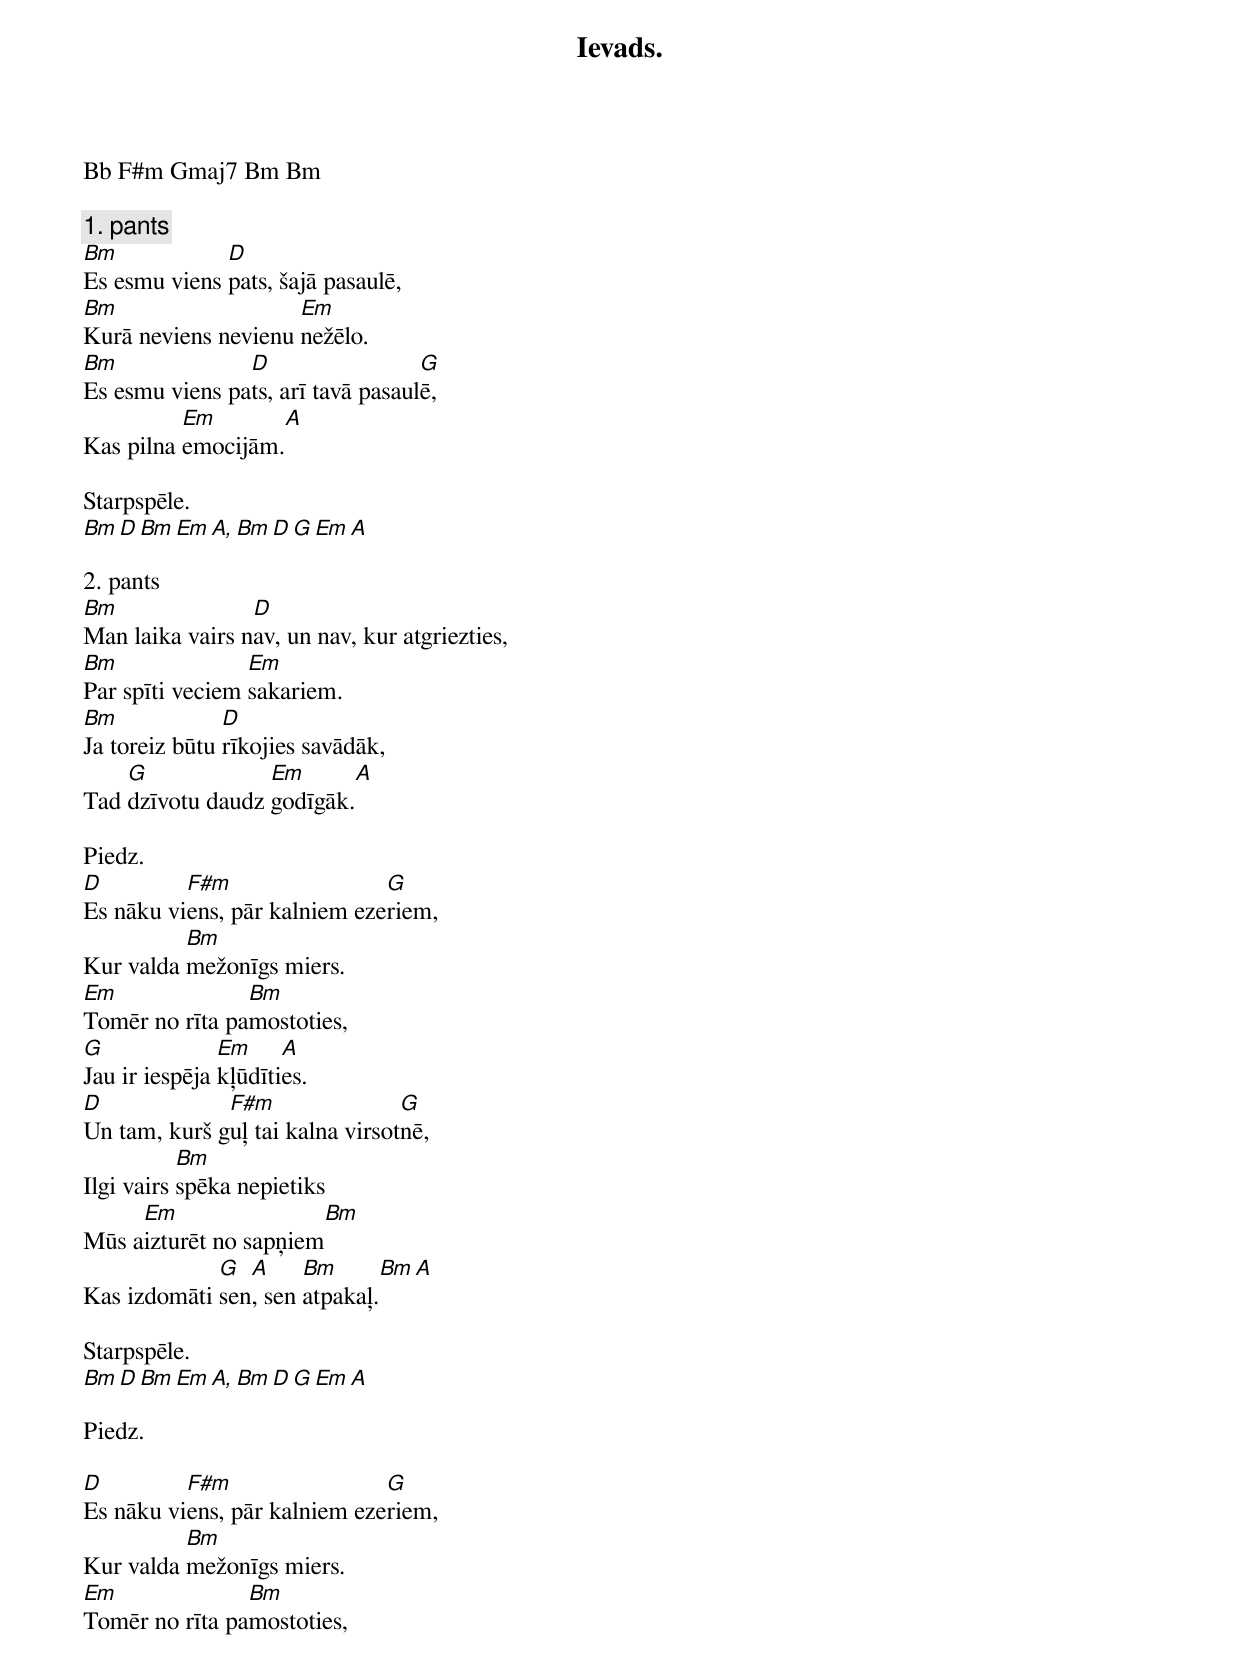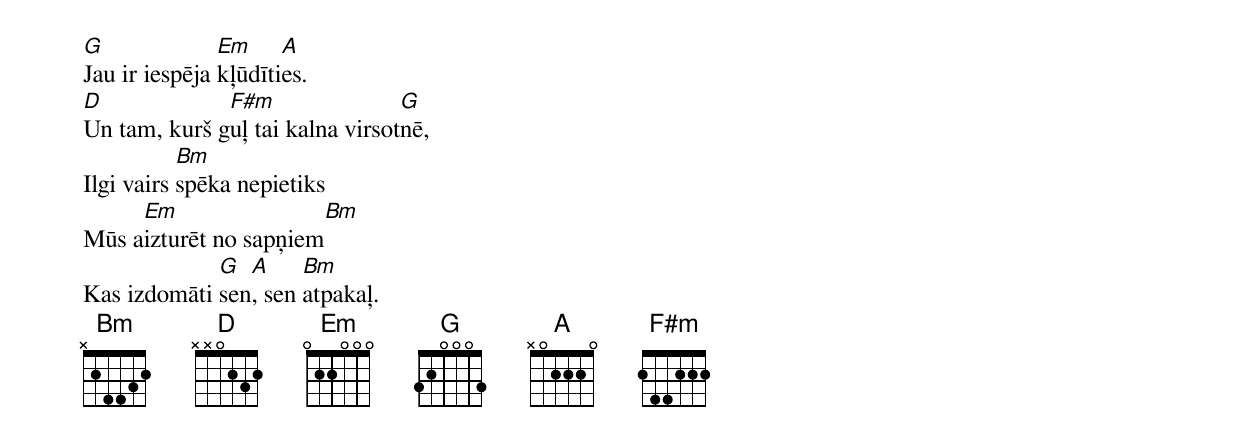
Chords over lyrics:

Ievads.
Bb F#m Gmaj7 Bm Bm

1. pants
Bm            D
Es esmu viens pats, šajā pasaulē,
Bm                   Em
Kurā neviens nevienu nežēlo.
Bm              D                  G
Es esmu viens pats, arī tavā pasaulē,
          Em       A
Kas pilna emocijām.

Starpspēle.
Bm D Bm Em A, Bm D G Em A

2. pants
Bm               D
Man laika vairs nav, un nav, kur atgriezties,
Bm               Em
Par spīti veciem sakariem.
Bm             D
Ja toreiz būtu rīkojies savādāk,
    G             Em         A
Tad dzīvotu daudz godīgāk.

Piedz.
D         F#m                 G
Es nāku viens, pār kalniem ezeriem,
          Bm
Kur valda mežonīgs miers.
Em              Bm
Tomēr no rīta pamostoties,
G              Em     A
Jau ir iespēja kļūdīties.
D             F#m                G
Un tam, kurš guļ tai kalna virsotnē,
           Bm
Ilgi vairs spēka nepietiks
     Em                  Bm
Mūs aizturēt no sapņiem
             G  A     Bm            Bm  A
Kas izdomāti sen, sen atpakaļ.

Starpspēle.
Bm D Bm Em A, Bm D G Em A

Piedz.

D         F#m                 G
Es nāku viens, pār kalniem ezeriem,
          Bm
Kur valda mežonīgs miers.
Em              Bm
Tomēr no rīta pamostoties,
G              Em     A
Jau ir iespēja kļūdīties.
D             F#m                G
Un tam, kurš guļ tai kalna virsotnē,
           Bm
Ilgi vairs spēka nepietiks
     Em                  Bm
Mūs aizturēt no sapņiem
             G  A     Bm
Kas izdomāti sen, sen atpakaļ.
